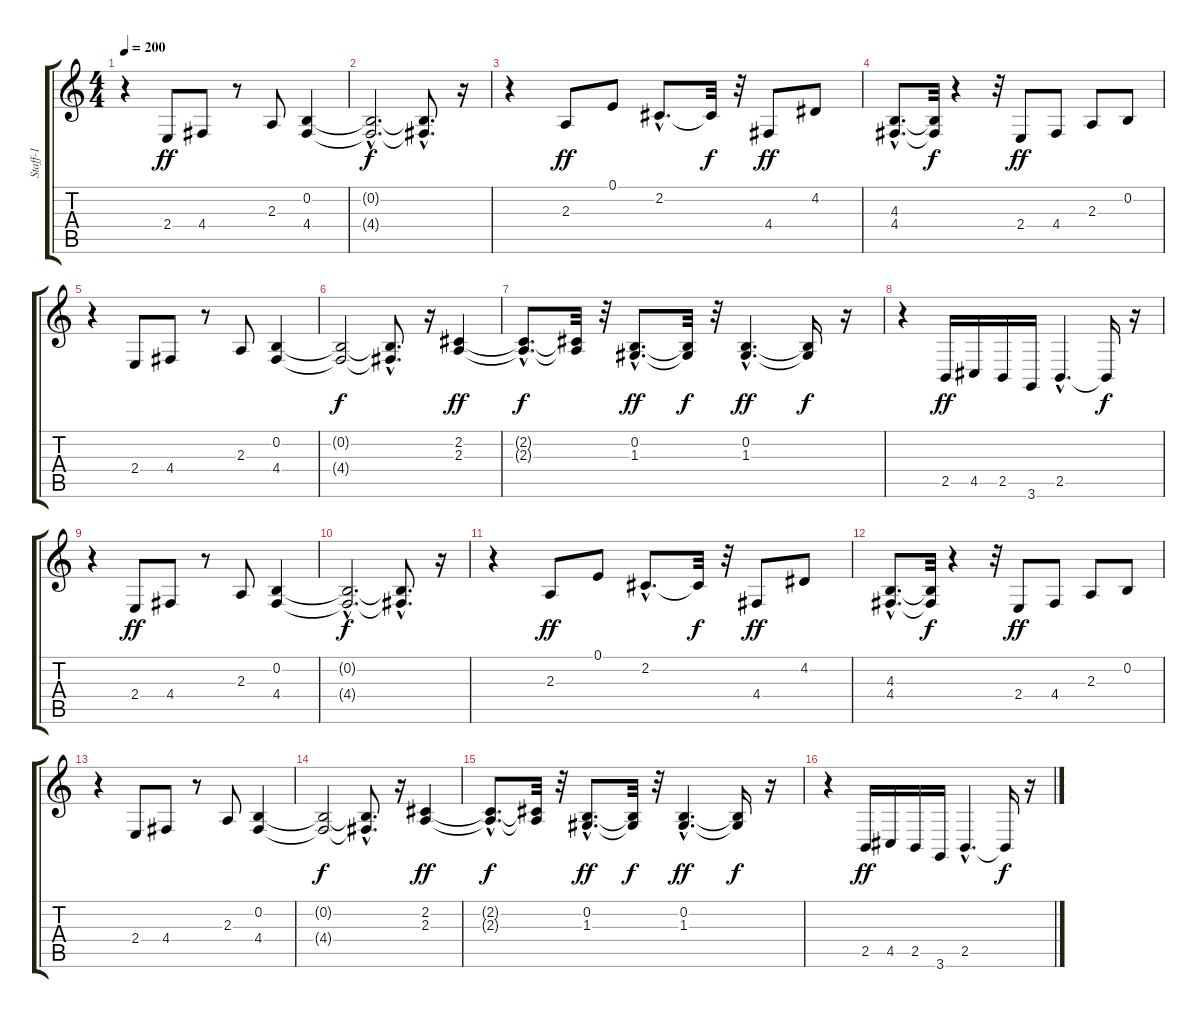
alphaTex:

\track ("Staff-1" "Staff-1") {instrument stringensemble1}
\staff {score tabs}
\tuning (E4 B3 G3 D3 A2 E2) {hide}
\ts (4 4)
\tempo 200
\clef g2
\ks c
r.4{dy f} 2.4.8{dy ff} 4.4.8 r.8 2.3.8 (0.2 4.4).4 |
(0.2{hac t} 4.4{hac t}).2{d dy f} (0.2{hac t} 4.4{hac t}).8{d} r.16 |
r.4 2.3.8{dy ff} 0.1.8 2.2{hac}.8{d} 2.2{t}.32{dy f} r.32 4.4.8{dy ff} 4.2.8 |
(4.3{hac} 4.4{hac}).8{d} (4.3{t} 4.4{t}).32{dy f} r.4 r.32 2.4.8{dy ff} 4.4.8 2.3.8 0.2.8 |
r.4 2.4.8 4.4.8 r.8 2.3.8 (0.2 4.4).4 |
(0.2{t} 4.4{t}).2{dy f} (0.2{hac t} 4.4{hac t}).8{d} r.16 (2.2 2.3).4{dy ff} |
(2.2{hac t} 2.3{hac t}).8{d dy f} (2.2{t} 2.3{t}).32 r.32 (0.2{hac} 1.3{hac}).8{d dy ff} (0.2{t} 1.3{t}).32{dy f} r.32 (0.2{hac} 1.3{hac}).4{d dy ff} (0.2{t} 1.3{t}).16{dy f} r.16 |
r.4 2.5.16{dy ff} 4.5.16 2.5.16 3.6.16 2.5{hac}.4{d} 2.5{t}.16{dy f} r.16 |
r.4 2.4.8{dy ff volume 15} 4.4.8{volume 15} r.8 2.3.8{volume 14} (0.2 4.4).4{volume 14} |
(0.2{hac t} 4.4{hac t}).2{d dy f} (0.2{hac t} 4.4{hac t}).8{d} r.16 |
r.4 2.3.8{dy ff volume 10} 0.1.8{volume 9} 2.2{hac}.8{d volume 9} 2.2{t}.32{dy f} r.32 4.4.8{dy ff volume 9} 4.2.8{volume 8} |
(4.3{hac} 4.4{hac}).8{d volume 8} (4.3{t} 4.4{t}).32{dy f} r.4 r.32 2.4.8{dy ff} 4.4.8 2.3.8 0.2.8 |
r.4 2.4.8{volume 7} 4.4.8{volume 7} r.8 2.3.8{volume 7} (0.2 4.4).4{volume 6} |
(0.2{t} 4.4{t}).2{dy f} (0.2{hac t} 4.4{hac t}).8{d} r.16 (2.2 2.3).4{dy ff volume 4} |
(2.2{hac t} 2.3{hac t}).8{d dy f} (2.2{t} 2.3{t}).32 r.32 (0.2{hac} 1.3{hac}).8{d dy ff volume 3} (0.2{t} 1.3{t}).32{dy f} r.32 (0.2{hac} 1.3{hac}).4{d dy ff volume 3} (0.2{t} 1.3{t}).16{dy f} r.16 |
r.4 2.5.16{dy ff volume 2} 4.5.16 2.5.16 3.6.16 2.5{hac}.4{d} 2.5{t}.16{dy f} r.16
